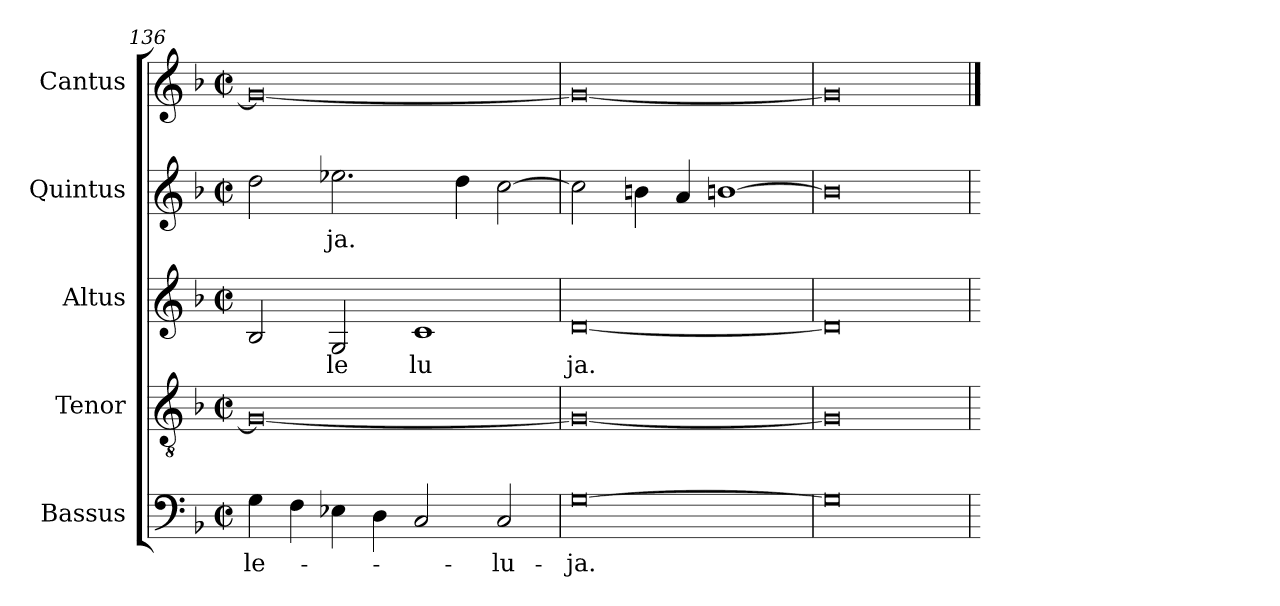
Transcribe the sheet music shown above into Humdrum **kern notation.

**kern	**text	**kern	**kern	**text	**kern	**text	**kern
*part5	*part5	*part4	*part3	*part3	*part2	*part2	*part1
*staff5	*staff5	*staff4	*staff3	*staff3	*staff2	*staff2	*staff1
*I"Bassus	*	*I"Tenor	*I"Altus	*	*I"Quintus	*	*I"Cantus
*clefF4	*	*clefGv2	*clefG2	*	*clefG2	*	*clefG2
*k[b-]	*	*k[b-]	*k[b-]	*	*k[b-]	*	*k[b-]
*F:	*	*F:	*F:	*	*F:	*	*F:
*M2/2	*	*M2/2	*M2/2	*	*M2/2	*	*M2/2
*met(c|)	*	*met(c|)	*met(c|)	*	*met(c|)	*	*met(c|)
=136	=136	=136	=136	=136	=136	=136	=136
!	!LO:LY:b:cj	!	!	!	!	!	!
4G\	-le-	0G_<	2B-/	.	2dd\	.	0g_<
4F\	.	.	.	.	.	.	.
!	!	!	!	!LO:LY:b:cj	!	!LO:LY:b:cj	!
4E-X\	.	.	2G/	le	2.ee-\	-ja.	.
4D\	.	.	.	.	.	.	.
!	!	!	!	!LO:LY:b:cj	!	!	!
2C/	.	.	1c	lu	.	.	.
.	.	.	.	.	4dd\	.	.
!	!LO:LY:b:cj	!	!	!	!	!	!
2C/	-lu-	.	.	.	[>2cc\	.	.
=137	=137	=137	=137	=137	=137	=137	=137
!	!LO:LY:b:cj	!	!	!LO:LY:b:cj	!	!	!
[>0G	-ja.	0G_<	[<0d	ja.	2cc\]	.	0g_<
.	.	.	.	.	4b\	.	.
.	.	.	.	.	4a/	.	.
.	.	.	.	.	[>1bn	.	.
=138	=138	=138	=138	=138	=138	=138	=138
0G]	.	0G]	0d]	.	0b]	.	0g]
=	==	=	=	==	=	==	==
*-	*-	*-	*-	*-	*-	*-	*-
